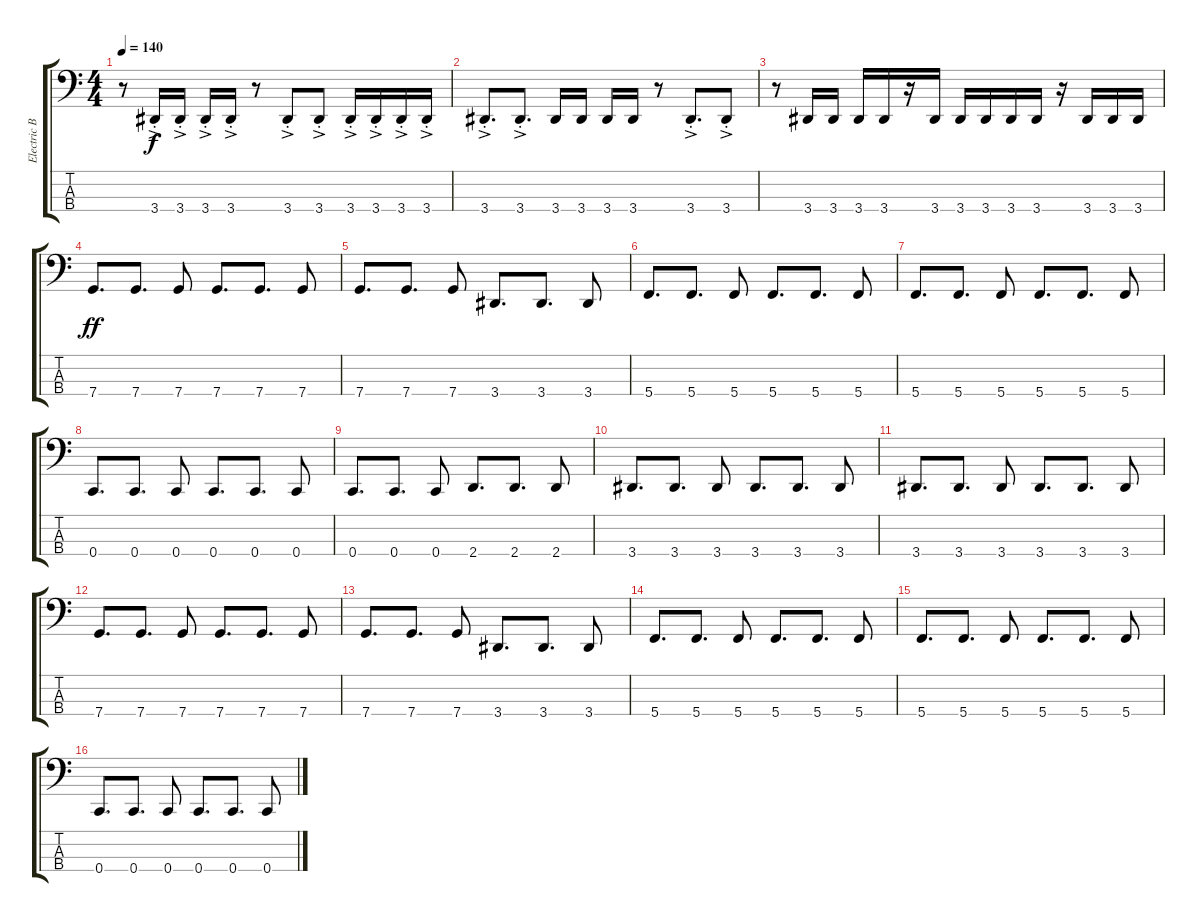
\track ("Electric Bass" "Electric B") {instrument electricbassfinger}
\staff {score tabs}
\tuning (Eb2 Bb1 F1 C1) {hide}
\ts (4 4)
\tempo 140
\clef f4
\ks c
r.8{dy f} 3.4{ac st}.16 3.4{ac st}.16 3.4{ac st}.16 3.4{ac st}.16 r.8 3.4{ac st}.8 3.4{ac st}.8 3.4{ac st}.16 3.4{ac st}.16 3.4{ac st}.16 3.4{ac st}.16 |
3.4{ac st}.8{d} 3.4{ac st}.8{d} 3.4.16 3.4.16 3.4.16 3.4.16 r.8 3.4{ac st}.8{d} 3.4{ac st}.8 |
r.8 3.4.16 3.4.16 3.4.16 3.4.16 r.16 3.4.16 3.4.16 3.4.16 3.4.16 3.4.16 r.16 3.4.16 3.4.16 3.4.16 |
7.4.8{d dy ff} 7.4.8{d} 7.4.8 7.4.8{d} 7.4.8{d} 7.4.8 |
7.4.8{d} 7.4.8{d} 7.4.8 3.4.8{d} 3.4.8{d} 3.4.8 |
5.4.8{d} 5.4.8{d} 5.4.8 5.4.8{d} 5.4.8{d} 5.4.8 |
5.4.8{d} 5.4.8{d} 5.4.8 5.4.8{d} 5.4.8{d} 5.4.8 |
0.4.8{d} 0.4.8{d} 0.4.8 0.4.8{d} 0.4.8{d} 0.4.8 |
0.4.8{d} 0.4.8{d} 0.4.8 2.4.8{d} 2.4.8{d} 2.4.8 |
3.4.8{d} 3.4.8{d} 3.4.8 3.4.8{d} 3.4.8{d} 3.4.8 |
3.4.8{d} 3.4.8{d} 3.4.8 3.4.8{d} 3.4.8{d} 3.4.8 |
7.4.8{d} 7.4.8{d} 7.4.8 7.4.8{d} 7.4.8{d} 7.4.8 |
7.4.8{d} 7.4.8{d} 7.4.8 3.4.8{d} 3.4.8{d} 3.4.8 |
5.4.8{d} 5.4.8{d} 5.4.8 5.4.8{d} 5.4.8{d} 5.4.8 |
5.4.8{d} 5.4.8{d} 5.4.8 5.4.8{d} 5.4.8{d} 5.4.8 |
0.4.8{d} 0.4.8{d} 0.4.8 0.4.8{d} 0.4.8{d} 0.4.8
